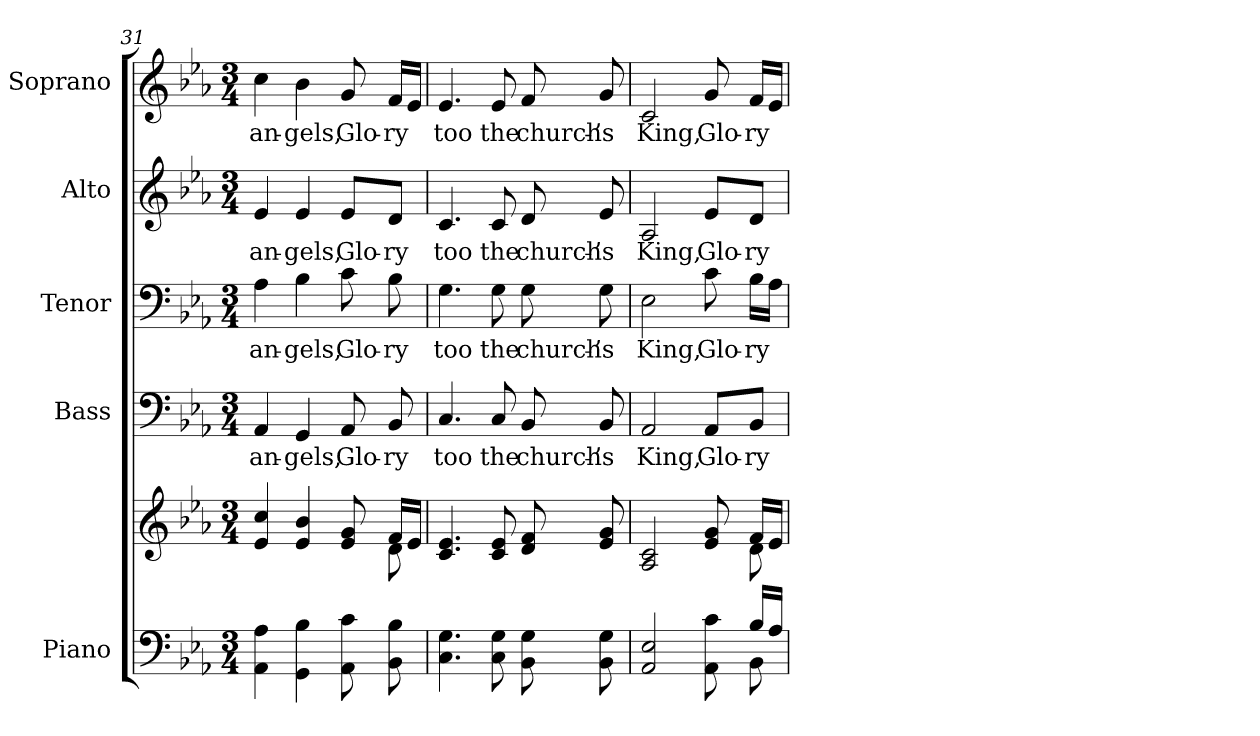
**kern	**kern	**kern	**text	**kern	**text	**kern	**text	**kern	**text
*part5	*part5	*part4	*part4	*part3	*part3	*part2	*part2	*part1	*part1
*staff6	*staff5	*staff4	*staff4	*staff3	*staff3	*staff2	*staff2	*staff1	*staff1
*I"Piano	*	*I"Bass	*	*I"Tenor	*	*I"Alto	*	*I"Soprano	*
*I'Pno.	*	*I'B.	*	*I'T.	*	*I'A.	*	*I'S.	*
!!LO:PB:g=z
*clefF4	*clefG2	*clefF4	*	*clefF4	*	*clefG2	*	*clefG2	*
*k[b-e-a-]	*k[b-e-a-]	*k[b-e-a-]	*	*k[b-e-a-]	*	*k[b-e-a-]	*	*k[b-e-a-]	*
*E-:	*E-:	*E-:	*	*E-:	*	*E-:	*	*E-:	*
*M3/4	*M3/4	*M3/4	*	*M3/4	*	*M3/4	*	*M3/4	*
=31	=31	=31	=31	=31	=31	=31	=31	=31	=31
*	*^	*	*	*	*	*	*	*	*
!	!	!	!	!LO:LY:b:color=#000000	!	!	!	!	!	!
!	!	!	!	!	!	!LO:LY:b:color=#000000	!	!	!	!
!	!	!	!	!	!	!	!	!LO:LY:b:color=#000000	!	!
!	!	!	!	!	!	!	!	!	!	!LO:LY:b:color=#000000
4AA-i\ 4A-i	4e-i/ 4cci	2ryy	4AA-i/	an-	4A-i\	an-	4e-i/	an-	4cci\	an-
!	!	!	!	!LO:LY:b:color=#000000	!	!	!	!	!	!
!	!	!	!	!	!	!LO:LY:b:color=#000000	!	!	!	!
!	!	!	!	!	!	!	!	!LO:LY:b:color=#000000	!	!
!	!	!	!	!	!	!	!	!	!	!LO:LY:b:color=#000000
4GGi\ 4B-i	4e-i/ 4b-i	.	4GGi/	-gels,	4B-i\	-gels,	4e-i/	-gels,	4b-i\	-gels,
!	!	!	!	!LO:LY:b:color=#000000	!	!	!	!	!	!
!	!	!	!	!	!	!LO:LY:b:color=#000000	!	!	!	!
!	!	!	!	!	!	!	!	!LO:LY:b:color=#000000	!	!
!	!	!	!	!	!	!	!	!	!	!LO:LY:b:color=#000000
8AA-i\ 8ci	8e-i/ 8gi	8ryy	8AA-i/	Glo-	8ci\	Glo-	8e-i/L	Glo-	8gi/	Glo-
!	!	!	!	!LO:LY:b:color=#000000	!	!	!	!	!	!
!	!	!	!	!	!	!LO:LY:b:color=#000000	!	!	!	!
!	!	!	!	!	!	!	!	!LO:LY:b:color=#000000	!	!
!	!	!	!	!	!	!	!	!	!	!LO:LY:b:color=#000000
8BB-i\ 8B-i	16fi/LL	8di\	8BB-i/	-ry	8B-i\	-ry	8di/J	-ry	16fi/LL	-ry
.	16e-i/JJ	.	.	.	.	.	.	.	16e-i/JJ	.
*	*v	*v	*	*	*	*	*	*	*	*
=32	=32	=32	=32	=32	=32	=32	=32	=32	=32
!	!	!	!LO:LY:b:color=#000000	!	!	!	!	!	!
!	!	!	!	!	!LO:LY:b:color=#000000	!	!	!	!
!	!	!	!	!	!	!	!LO:LY:b:color=#000000	!	!
!	!	!	!	!	!	!	!	!	!LO:LY:b:color=#000000
4.Ci\ 4.Gi	4.ci/ 4.e-i	4.Ci/	too	4.Gi\	too	4.ci/	too	4.e-i/	too
!	!	!	!LO:LY:b:color=#000000	!	!	!	!	!	!
!	!	!	!	!	!LO:LY:b:color=#000000	!	!	!	!
!	!	!	!	!	!	!	!LO:LY:b:color=#000000	!	!
!	!	!	!	!	!	!	!	!	!LO:LY:b:color=#000000
8Ci\ 8Gi	8ci/ 8e-i	8Ci/	the	8Gi\	the	8ci/	the	8e-i/	the
!	!	!	!LO:LY:b:color=#000000	!	!	!	!	!	!
!	!	!	!	!	!LO:LY:b:color=#000000	!	!	!	!
!	!	!	!	!	!	!	!LO:LY:b:color=#000000	!	!
!	!	!	!	!	!	!	!	!	!LO:LY:b:color=#000000
8BB-i\ 8Gi	8di/ 8fi	8BB-i/	church-	8Gi\	church-	8di/	church-	8fi/	church-
!	!	!	!LO:LY:b:color=#000000	!	!	!	!	!	!
!	!	!	!	!	!LO:LY:b:color=#000000	!	!	!	!
!	!	!	!	!	!	!	!LO:LY:b:color=#000000	!	!
!	!	!	!	!	!	!	!	!	!LO:LY:b:color=#000000
8BB-i\ 8Gi	8e-i/ 8gi	8BB-i/	-’s	8Gi\	-’s	8e-i/	-’s	8gi/	-’s
!!LO:PB:g=z
=33	=33	=33	=33	=33	=33	=33	=33	=33	=33
*^	*^	*	*	*	*	*	*	*	*
!	!	!	!	!	!LO:LY:b:color=#000000	!	!	!	!	!	!
!	!	!	!	!	!	!	!LO:LY:b:color=#000000	!	!	!	!
!	!	!	!	!	!	!	!	!	!LO:LY:b:color=#000000	!	!
!	!	!	!	!	!	!	!	!	!	!	!LO:LY:b:color=#000000
2AA-i/ 2E-i	2ryy	2A-i/ 2ci	2ryy	2AA-i/	King,	2E-i\	King,	2A-i/	King,	2ci/	King,
!	!	!	!	!	!LO:LY:b:color=#000000	!	!	!	!	!	!
!	!	!	!	!	!	!	!LO:LY:b:color=#000000	!	!	!	!
!	!	!	!	!	!	!	!	!	!LO:LY:b:color=#000000	!	!
!	!	!	!	!	!	!	!	!	!	!	!LO:LY:b:color=#000000
8AA-i\ 8ci	8ryy	8e-i/ 8gi	8ryy	8AA-i/L	Glo-	8ci\	Glo-	8e-i/L	Glo-	8gi/	Glo-
!	!	!	!	!	!LO:LY:b:color=#000000	!	!	!	!	!	!
!	!	!	!	!	!	!	!LO:LY:b:color=#000000	!	!	!	!
!	!	!	!	!	!	!	!	!	!LO:LY:b:color=#000000	!	!
!	!	!	!	!	!	!	!	!	!	!	!LO:LY:b:color=#000000
16B-i/LL	8BB-i\	16fi/LL	8di\	8BB-i/J	-ry	16B-i\LL	-ry	8di/J	-ry	16fi/LL	-ry
16A-i/JJ	.	16e-i/JJ	.	.	.	16A-i\JJ	.	.	.	16e-i/JJ	.
*v	*v	*	*	*	*	*	*	*	*	*	*
*	*v	*v	*	*	*	*	*	*	*	*
=	=	=	=	=	=	=	=	=	=
*-	*-	*-	*-	*-	*-	*-	*-	*-	*-
